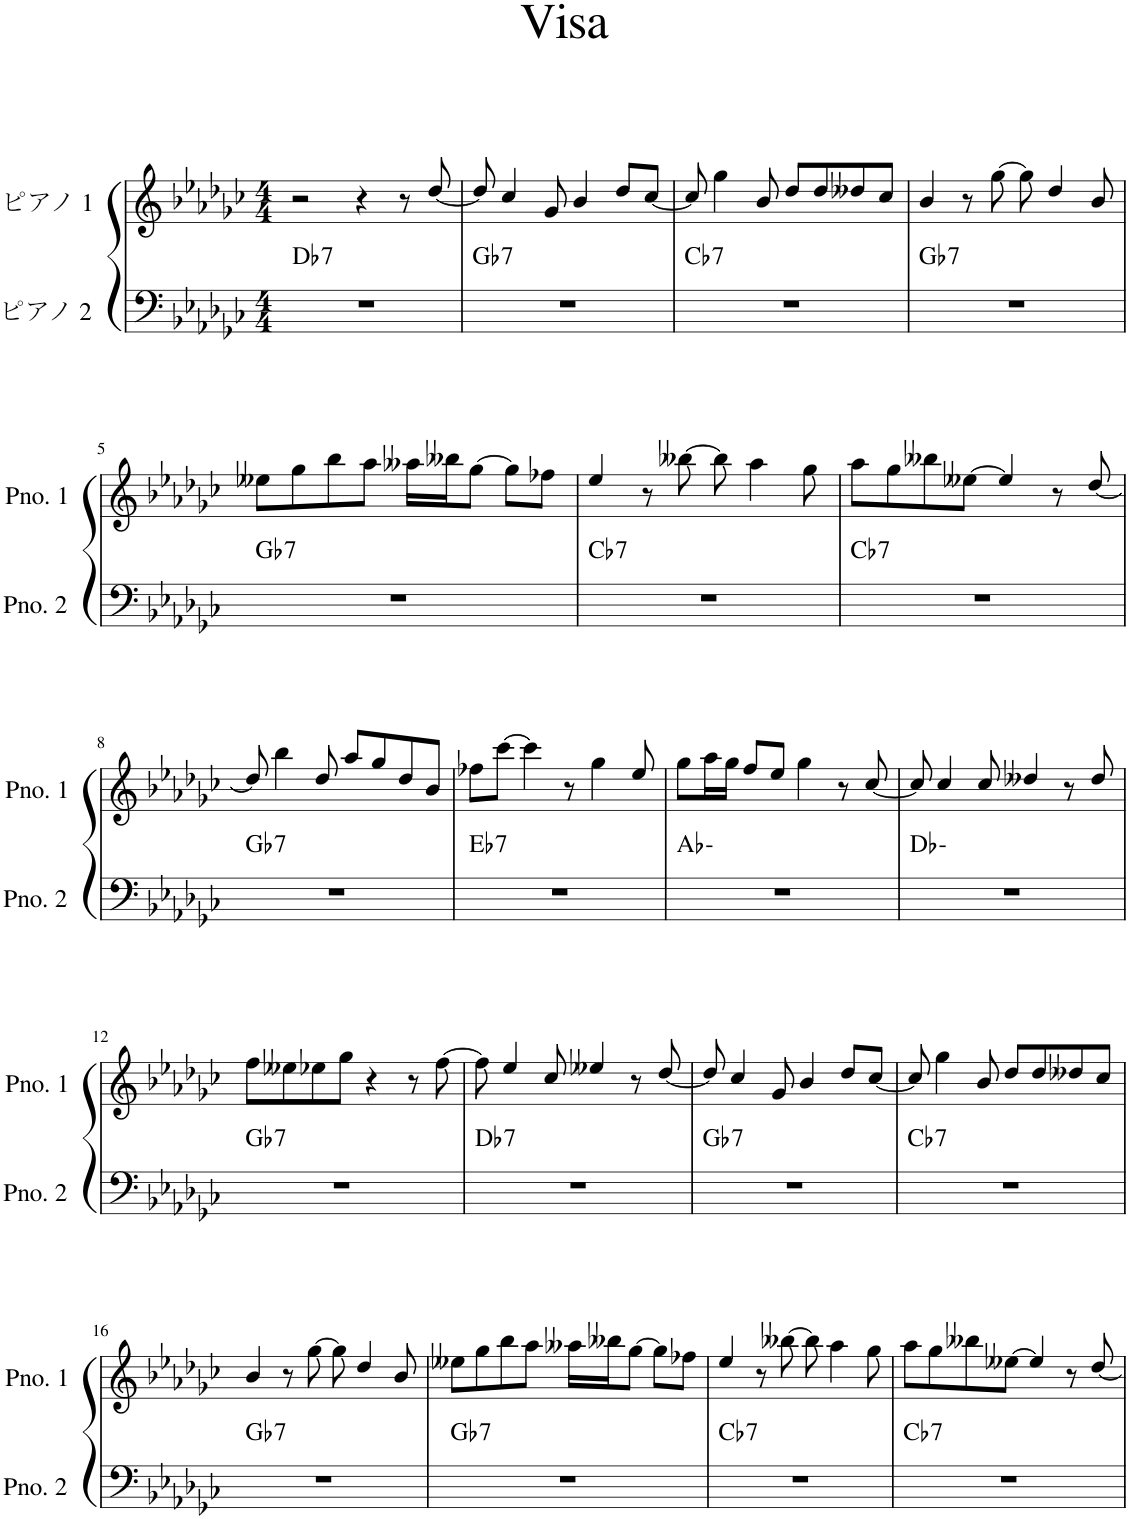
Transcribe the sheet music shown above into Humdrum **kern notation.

**kern	**harte	**kern
*part2	*part2	*part1
*staff2	*	*staff1
*I"ピアノ 2	*	*I"ピアノ 1
*clefF4	*	*clefG2
*k[b-e-a-d-g-c-]	*	*k[b-e-a-d-g-c-]
*M4/4	*	*M4/4
=1	=1	=1
!	!LO:H:kt=7	!
1r	Db:7	2r
.	.	4r
.	.	8r
.	.	[8dd-/
=2	=2	=2
!	!LO:H:kt=7	!
1r	Gb:7	8dd-/]
.	.	4cc-/
.	.	8g-/
.	.	4b-/
.	.	8dd-/L
.	.	[8cc-/J
=3	=3	=3
!	!LO:H:kt=7	!
1r	Cb:7	8cc-/]
.	.	4gg-\
.	.	8b-/
.	.	8dd-/L
.	.	8dd-/
.	.	8dd--X/
.	.	8cc-/J
=4	=4	=4
!	!LO:H:kt=7	!
1r	Gb:7	4b-/
.	.	8r
.	.	[8gg-\
.	.	8gg-\]
.	.	4dd-/
.	.	8b-/
!!LO:LB:g=z
=5	=5	=5
!	!LO:H:kt=7	!
1r	Gb:7	8ee--X\L
.	.	8gg-\
.	.	8bb-\
.	.	8aa-\J
.	.	16aa--X\LL
.	.	16bb--X\J
.	.	[8gg-\J
.	.	8gg-\L]
.	.	8ff-X\J
=6	=6	=6
!	!LO:H:kt=7	!
1r	Cb:7	4ee-/
.	.	8r
.	.	[8bb--X\
.	.	8bb--\]
.	.	4aa-\
.	.	8gg-\
=7	=7	=7
!	!LO:H:kt=7	!
1r	Cb:7	8aa-\L
.	.	8gg-\
.	.	8bb--X\
.	.	[8ee--X\J
.	.	4ee--/]
.	.	8r
.	.	[8dd-/
!!LO:LB:g=z
=8	=8	=8
!	!LO:H:kt=7	!
1r	Gb:7	8dd-/]
.	.	4bb-\
.	.	8dd-/
.	.	8aa-/L
.	.	8gg-/
.	.	8dd-/
.	.	8b-/J
=9	=9	=9
!	!LO:H:kt=7	!
1r	Eb:7	8ff-X\L
.	.	[8ccc-\J
.	.	4ccc-\]
.	.	8r
.	.	4gg-\
.	.	8ee-/
=10	=10	=10
1r	Ab:min	8gg-\L
.	.	16aa-\L
.	.	16gg-\JJ
.	.	8ff/L
.	.	8ee-/J
.	.	4gg-\
.	.	8r
.	.	[8cc-/
=11	=11	=11
1r	Db:min	8cc-/]
.	.	4cc-/
.	.	8cc-/
.	.	4dd--X/
.	.	8r
.	.	8dd--/
!!LO:LB:g=z
=12	=12	=12
!	!LO:H:kt=7	!
1r	Gb:7	8ff\L
.	.	8ee--X\
.	.	8ee-X\
.	.	8gg-\J
.	.	4r
.	.	8r
.	.	[8ff\
=13	=13	=13
!	!LO:H:kt=7	!
1r	Db:7	8ff\]
.	.	4ee-/
.	.	8cc-/
.	.	4ee--X/
.	.	8r
.	.	[8dd-/
=14	=14	=14
!	!LO:H:kt=7	!
1r	Gb:7	8dd-/]
.	.	4cc-/
.	.	8g-/
.	.	4b-/
.	.	8dd-/L
.	.	[8cc-/J
=15	=15	=15
!	!LO:H:kt=7	!
1r	Cb:7	8cc-/]
.	.	4gg-\
.	.	8b-/
.	.	8dd-/L
.	.	8dd-/
.	.	8dd--X/
.	.	8cc-/J
!!LO:LB:g=z
=16	=16	=16
!	!LO:H:kt=7	!
1r	Gb:7	4b-/
.	.	8r
.	.	[8gg-\
.	.	8gg-\]
.	.	4dd-/
.	.	8b-/
=17	=17	=17
!	!LO:H:kt=7	!
1r	Gb:7	8ee--X\L
.	.	8gg-\
.	.	8bb-\
.	.	8aa-\J
.	.	16aa--X\LL
.	.	16bb--X\J
.	.	[8gg-\J
.	.	8gg-\L]
.	.	8ff-X\J
=18	=18	=18
!	!LO:H:kt=7	!
1r	Cb:7	4ee-/
.	.	8r
.	.	[8bb--X\
.	.	8bb--\]
.	.	4aa-\
.	.	8gg-\
=19	=19	=19
!	!LO:H:kt=7	!
1r	Cb:7	8aa-\L
.	.	8gg-\
.	.	8bb--X\
.	.	[8ee--X\J
.	.	4ee--/]
.	.	8r
.	.	[8dd-/
=	=	=
*-	*-	*-
